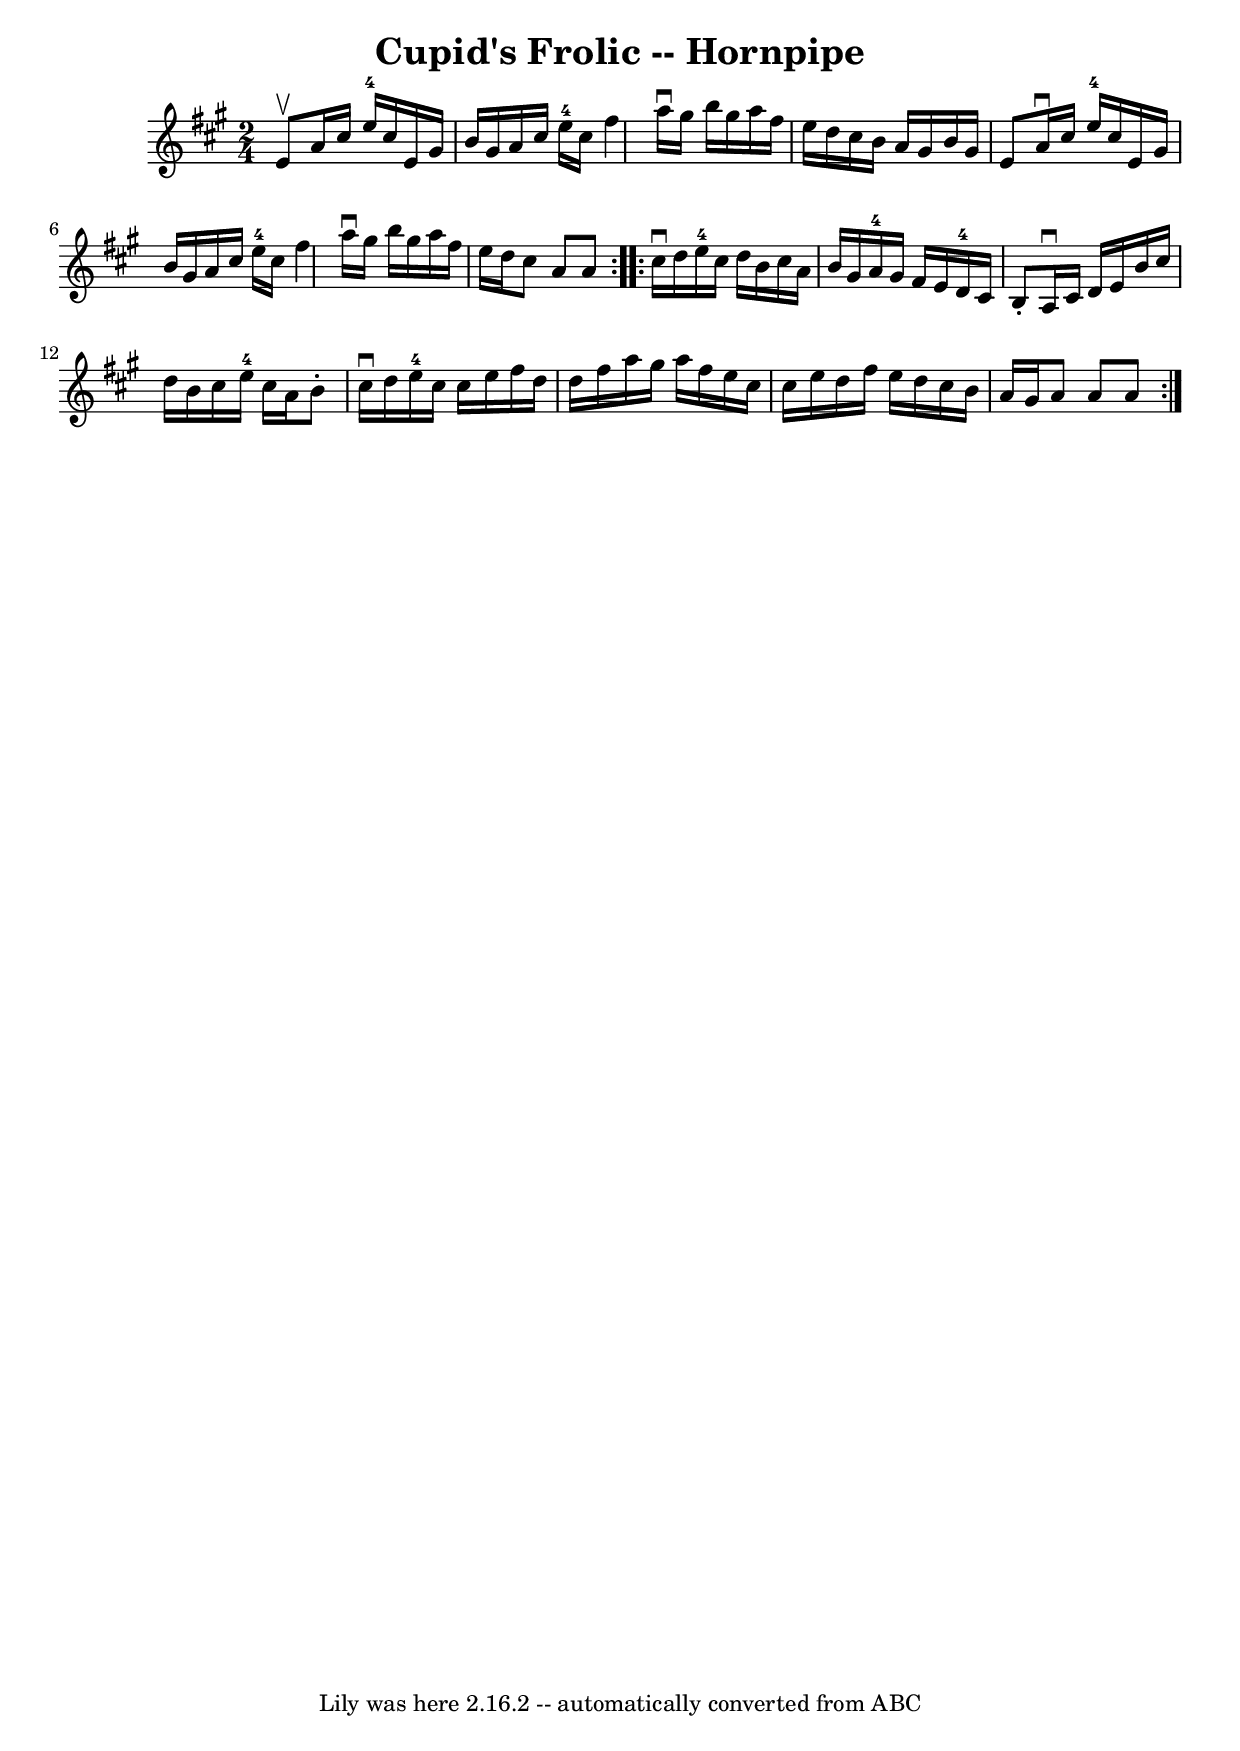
\version "2.16.2"
\include "Mammoth.ily"
\header {
  %% book = "Cole's 1000 Fiddle Tunes"
  crossRefNumber = "1"
  footnotes = ""
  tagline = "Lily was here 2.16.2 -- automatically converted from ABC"
  title = "Cupid's Frolic -- Hornpipe"

}
voicedefault =  {



  \repeat volta 2 {

    \time 2/4 
    \key a \major
    e'8^\upbow |
    a'16 cis''16 e''16-4  
    cis''16 e'16 gis'16 b'16 gis'16  |
    a'16 cis''16    
    e''16-4 cis''16 fis''4  |
    a''16^\downbow gis''16 b''16   
    gis''16 a''16 fis''16 e''16 d''16  |
    cis''16 b'16    
    a'16 gis'16 b'16 gis'16 e'8  |
    a'16^\downbow cis''16  
    e''16-4 cis''16 e'16 gis'16 b'16 gis'16  |
    a'16    
    cis''16 e''16-4 cis''16 fis''4  |
    a''16^\downbow gis''16 
    b''16 gis''16 a''16 fis''16 e''16 d''16  |
    cis''8    
    a'8 a'8  
  }     
  \repeat volta 2 {
    cis''16^\downbow d''16  |
    
    e''16-4 cis''16 d''16 b'16 cis''16 a'16 b'16 gis'16  
    |
    a'16-4 gis'16 fis'16 e'16 d'16-4 cis'16 b8 
    -. |
    a16^\downbow cis'16 d'16 e'16 b'16 cis''16    
    d''16 b'16  |
    cis''16 e''16-4 cis''16 a'16 b'8 -.   
    cis''16^\downbow d''16  |
    e''16-4 cis''16 cis''16    
    e''16 fis''16 d''16 d''16 fis''16  |
    a''16 gis''16    
    a''16 fis''16 e''16 cis''16 cis''16 e''16  |
    d''16    
    fis''16 e''16 d''16 cis''16 b'16 a'16 gis'16  |
    a'8  
    a'8 a'8  
  }   

}

\score{
  <<

    \context Staff="default"
    {
      \voicedefault 
      
    }

  >>
  \layout {
    
  }
  \midi {
  }

}
